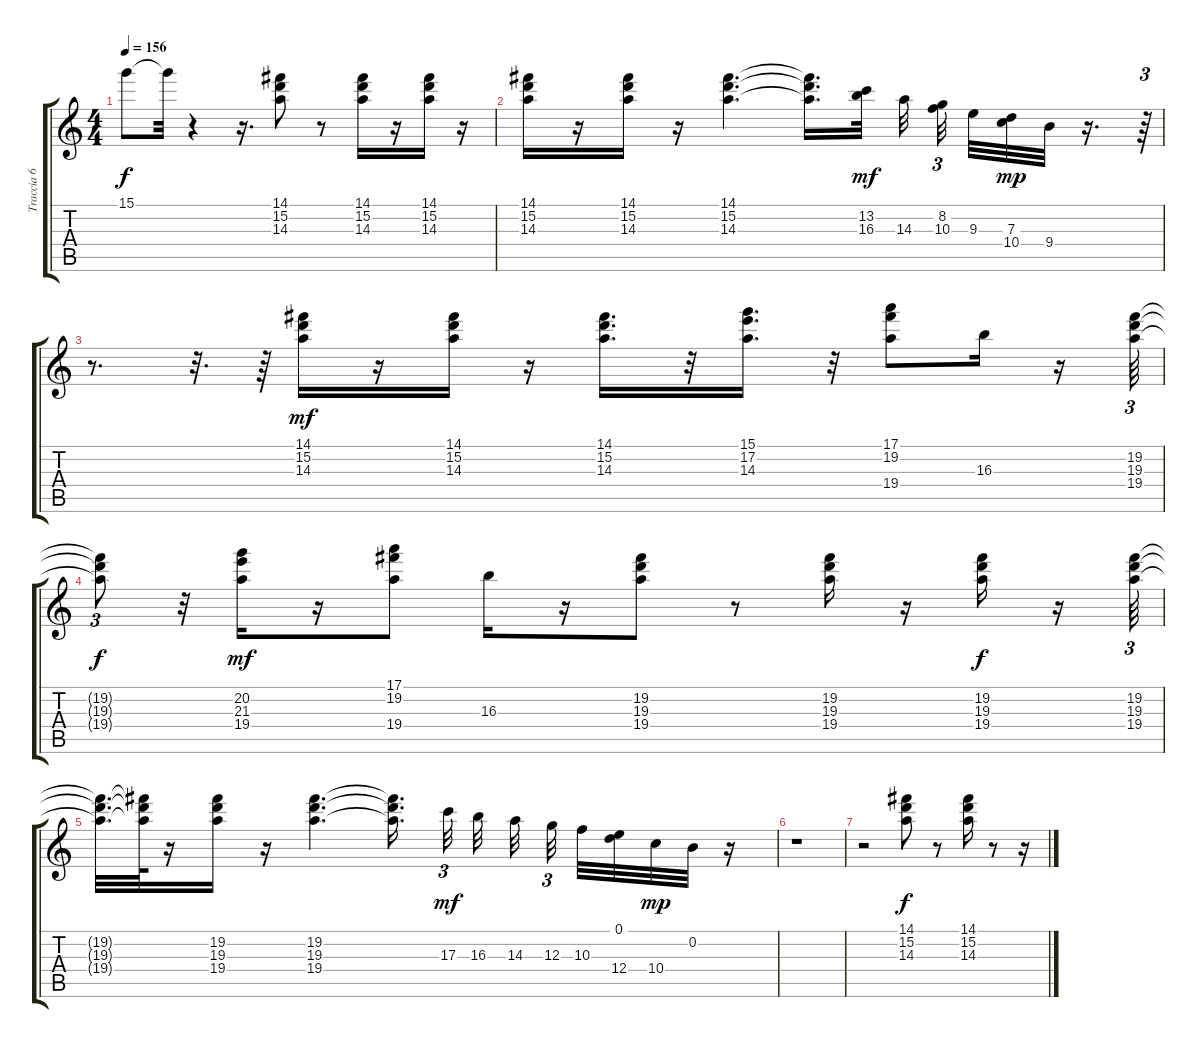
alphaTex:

\track ("Traccia 6" "Traccia 6") {solo instrument distortionguitar}
\staff {score tabs}
\tuning (E4 B3 G3 D3 A2 E2) {hide}
\ts (4 4)
\tempo 156
\clef g2
\ks c
15.1{t}.8{dy f} 15.1{t}.32 r.4 r.16{d} (14.1 15.2 14.3).8{volume 5} r.8 (14.1 15.2 14.3).16{volume 4} r.16 (14.1 15.2 14.3).16{volume 4} r.16 |
(14.1 15.2 14.3).16 r.16 (14.1 15.2 14.3).16{volume 4} r.16 (14.1 15.2 14.3).4{d volume 4} (14.1{t} 15.2{t} 14.3{t}).16{d} (13.2 16.3).32{dy mf volume 4} 14.3.32{beam splitsecondary} (8.2 10.3).32{tu (3 2) beam splitsecondary} 9.3.32{volume 4} (7.3 10.4).32{dy mp} 9.4.32 r.16{d} r.64{tu (3 2)} |
r.8{d} r.32{d} r.64 (14.1 15.2 14.3).16{dy mf volume 3} r.16 (14.1 15.2 14.3).16{volume 3} r.16 (14.1 15.2 14.3).16{d volume 3} r.32 (15.1 17.2 14.3).16{d} r.32 (17.1 19.2 19.4).8 16.3.16{volume 3} r.16 (19.2 19.3 19.4).64{tu (3 2) volume 3} |
(19.2{t} 19.3{t} 19.4{t}).8{tu (3 2) dy f} r.32 (20.2 21.3 19.4).16{dy mf volume 2} r.16 (17.1 19.2 19.4).8{volume 2} 16.3.16 r.16 (19.2 19.3 19.4).8{volume 2} r.8 (19.2 19.3 19.4).16{volume 2} r.16 (19.2 19.3 19.4).16{dy f} r.16 (19.2 19.3 19.4).64{tu (3 2) volume 2} |
(19.2{t} 19.3{t} 19.4{t}).32{d} (19.2{t} 19.3{t} 19.4{t}).64 r.16 (19.2 19.3 19.4).16{volume 2} r.16 (19.2 19.3 19.4).4{d} (19.2{t} 19.3{t} 19.4{t}).16{d beam splitsecondary} 17.3.32{tu (3 2) dy mf volume 2} 16.3.32 14.3.32{beam splitsecondary} 12.3.32{tu (3 2) volume 2 beam splitsecondary} 10.3.32 (0.1 12.4).32 10.4.32{dy mp} 0.2.32{volume 2} r.16 |
r.1 |
r.2 (14.1 15.2 14.3).8{dy f volume 0} r.8 (14.1 15.2 14.3).16{volume 0} r.8 r.16
